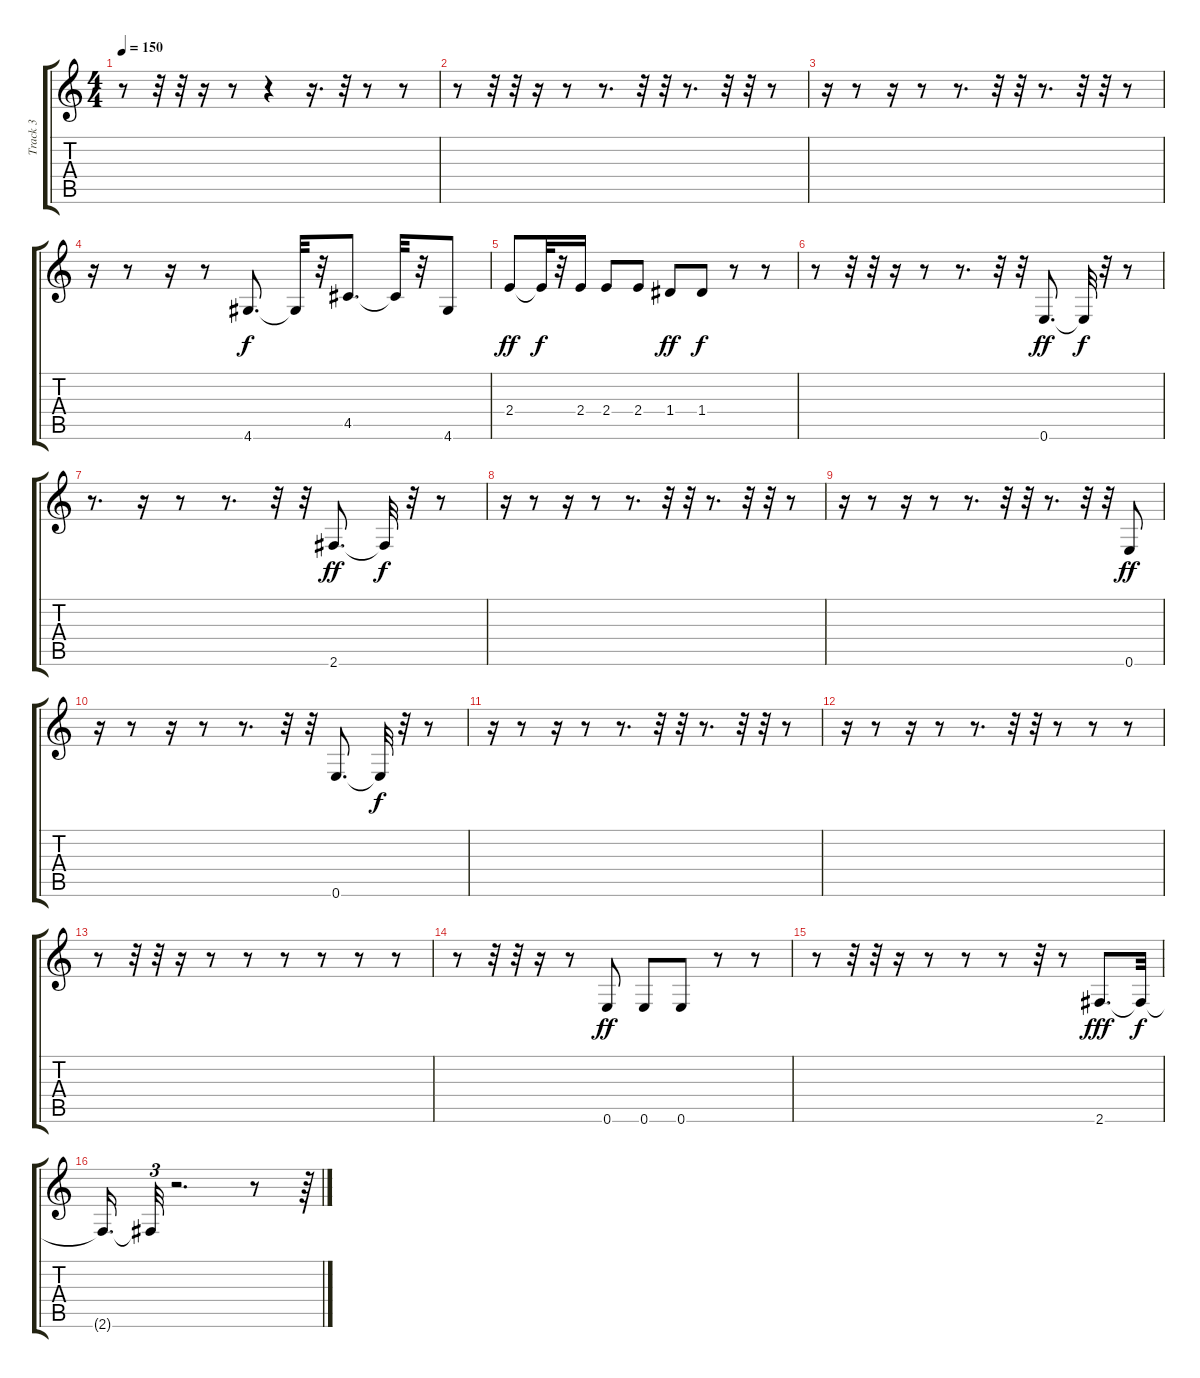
\track ("Track 3" "Track 3") {instrument electricbasspick}
\staff {score tabs}
\tuning (E4 B3 G3 D3 A2 E2) {hide}
\ts (4 4)
\tempo 150
\clef g2
\ks c
r.8{dy f} r.32 r.32 r.16 r.8 r.4 r.16{d} r.32 r.8 r.8 |
r.8 r.32 r.32 r.16 r.8 r.8{d} r.32 r.32 r.8{d} r.32 r.32 r.8 |
r.16 r.8 r.16 r.8 r.8{d} r.32 r.32 r.8{d} r.32 r.32 r.8 |
r.16 r.8 r.16 r.8 4.6.8{d} 4.6{t}.32 r.32 4.5.8{d} 4.5{t}.32 r.32 4.6.8 |
2.4.8{dy ff} 2.4{t}.32{dy f} r.32 2.4.16 2.4.8 2.4.8 1.4.8{dy ff} 1.4.8{dy f} r.8 r.8 |
r.8 r.32 r.32 r.16 r.8 r.8{d} r.32 r.32 0.6.8{d dy ff} 0.6{t}.32{dy f} r.32 r.8 |
r.8{d} r.16 r.8 r.8{d} r.32 r.32 2.6.8{d dy ff} 2.6{t}.32{dy f} r.32 r.8 |
r.16 r.8 r.16 r.8 r.8{d} r.32 r.32 r.8{d} r.32 r.32 r.8 |
r.16 r.8 r.16 r.8 r.8{d} r.32 r.32 r.8{d} r.32 r.32 0.6.8{dy ff} |
r.16 r.8 r.16 r.8 r.8{d} r.32 r.32 0.6.8{d} 0.6{t}.32{dy f} r.32 r.8 |
r.16 r.8 r.16 r.8 r.8{d} r.32 r.32 r.8{d} r.32 r.32 r.8 |
r.16 r.8 r.16 r.8 r.8{d} r.32 r.32 r.8 r.8 r.8 |
r.8 r.32 r.32 r.16 r.8 r.8 r.8 r.8 r.8 r.8 |
r.8 r.32 r.32 r.16 r.8 0.6.8{dy ff} 0.6.8 0.6.8 r.8 r.8 |
r.8 r.32 r.32 r.16 r.8 r.8 r.8 r.32 r.8 2.6.8{d dy fff} 2.6{t}.32{dy f} |
2.6{t}.16{d} 2.6{t}.32{tu (3 2)} r.2{d} r.8 r.64{tu (3 2)}
